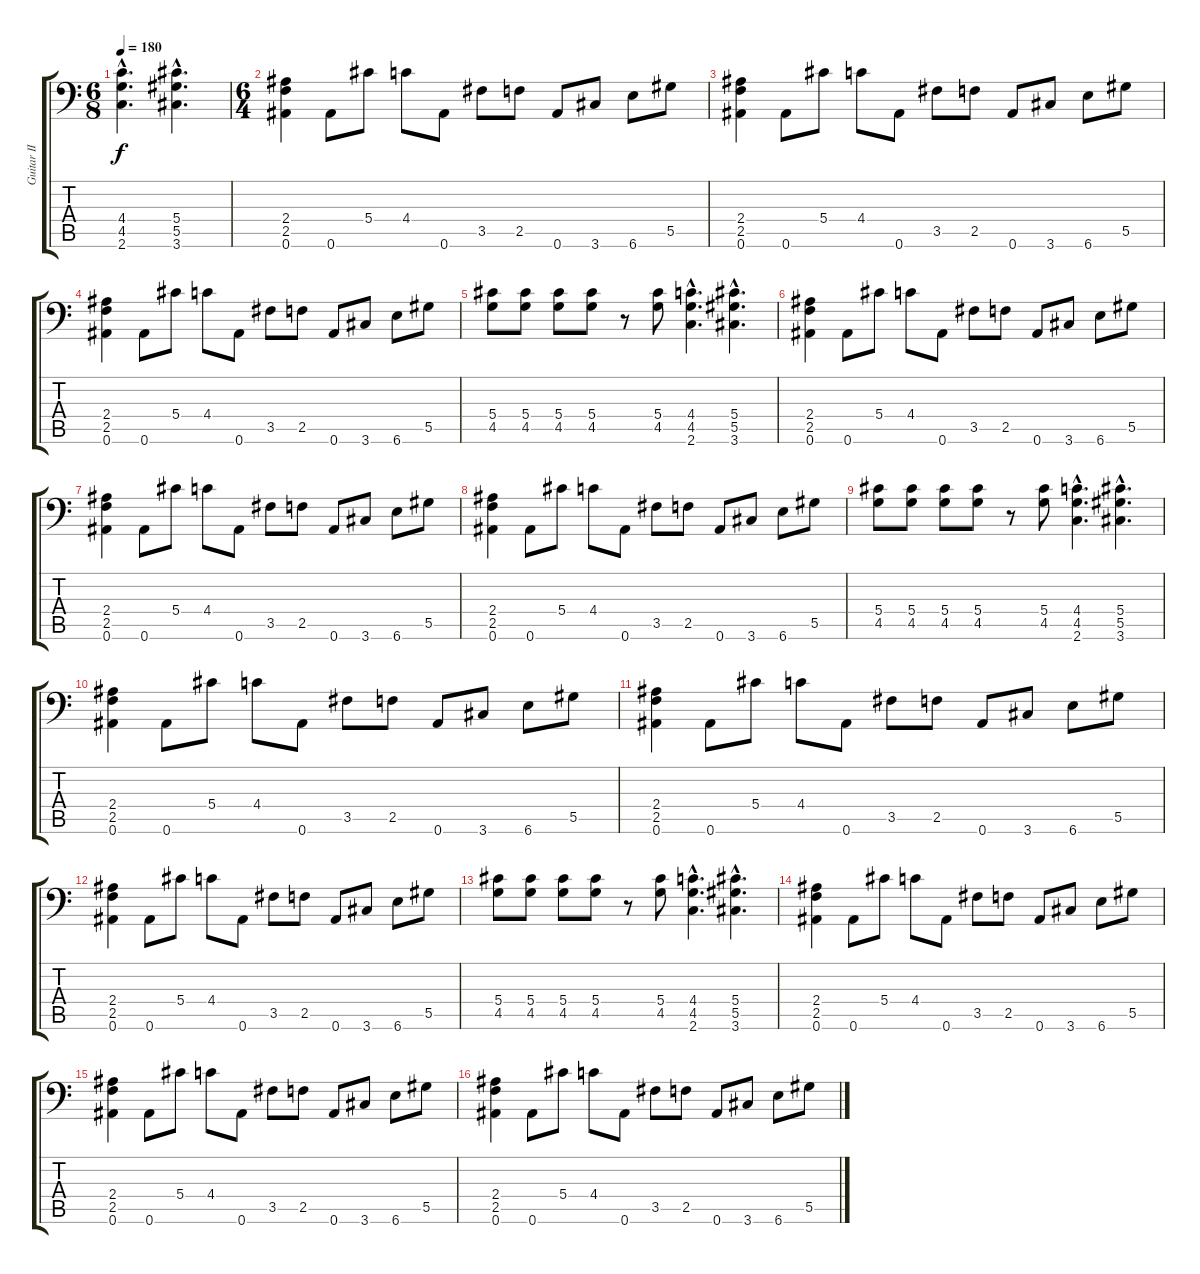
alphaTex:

\track ("Guitar II" "Guitar II") {instrument distortionguitar}
\staff {score tabs}
\tuning (Bb3 F3 Db3 Ab2 Eb2 Bb1) {hide}
\ts (6 8)
\tempo 180
\clef f4
\ks c
(4.4{hac} 4.5{hac} 2.6{hac}).4{d dy f instrument distortionguitar} (5.4{hac} 5.5{hac} 3.6{hac}).4{d} |
\ts (6 4)
(2.4 2.5 0.6).4 0.6.8 5.4.8 4.4.8 0.6.8 3.5.8 2.5.8 0.6.8 3.6.8 6.6.8 5.5.8 |
(2.4 2.5 0.6).4 0.6.8 5.4.8 4.4.8 0.6.8 3.5.8 2.5.8 0.6.8 3.6.8 6.6.8 5.5.8 |
(2.4 2.5 0.6).4 0.6.8 5.4.8 4.4.8 0.6.8 3.5.8 2.5.8 0.6.8 3.6.8 6.6.8 5.5.8 |
(5.4 4.5).8 (5.4 4.5).8 (5.4 4.5).8 (5.4 4.5).8 r.8 (5.4 4.5).8 (4.4{hac} 4.5{hac} 2.6{hac}).4{d} (5.4{hac} 5.5{hac} 3.6{hac}).4{d} |
(2.4 2.5 0.6).4 0.6.8 5.4.8 4.4.8 0.6.8 3.5.8 2.5.8 0.6.8 3.6.8 6.6.8 5.5.8 |
(2.4 2.5 0.6).4 0.6.8 5.4.8 4.4.8 0.6.8 3.5.8 2.5.8 0.6.8 3.6.8 6.6.8 5.5.8 |
(2.4 2.5 0.6).4 0.6.8 5.4.8 4.4.8 0.6.8 3.5.8 2.5.8 0.6.8 3.6.8 6.6.8 5.5.8 |
(5.4 4.5).8 (5.4 4.5).8 (5.4 4.5).8 (5.4 4.5).8 r.8 (5.4 4.5).8 (4.4{hac} 4.5{hac} 2.6{hac}).4{d} (5.4{hac} 5.5{hac} 3.6{hac}).4{d} |
(2.4 2.5 0.6).4 0.6.8 5.4.8 4.4.8 0.6.8 3.5.8 2.5.8 0.6.8 3.6.8 6.6.8 5.5.8 |
(2.4 2.5 0.6).4 0.6.8 5.4.8 4.4.8 0.6.8 3.5.8 2.5.8 0.6.8 3.6.8 6.6.8 5.5.8 |
(2.4 2.5 0.6).4 0.6.8 5.4.8 4.4.8 0.6.8 3.5.8 2.5.8 0.6.8 3.6.8 6.6.8 5.5.8 |
(5.4 4.5).8 (5.4 4.5).8 (5.4 4.5).8 (5.4 4.5).8 r.8 (5.4 4.5).8 (4.4{hac} 4.5{hac} 2.6{hac}).4{d} (5.4{hac} 5.5{hac} 3.6{hac}).4{d} |
(2.4 2.5 0.6).4 0.6.8 5.4.8 4.4.8 0.6.8 3.5.8 2.5.8 0.6.8 3.6.8 6.6.8 5.5.8 |
(2.4 2.5 0.6).4 0.6.8 5.4.8 4.4.8 0.6.8 3.5.8 2.5.8 0.6.8 3.6.8 6.6.8 5.5.8 |
(2.4 2.5 0.6).4 0.6.8 5.4.8 4.4.8 0.6.8 3.5.8 2.5.8 0.6.8 3.6.8 6.6.8 5.5.8
